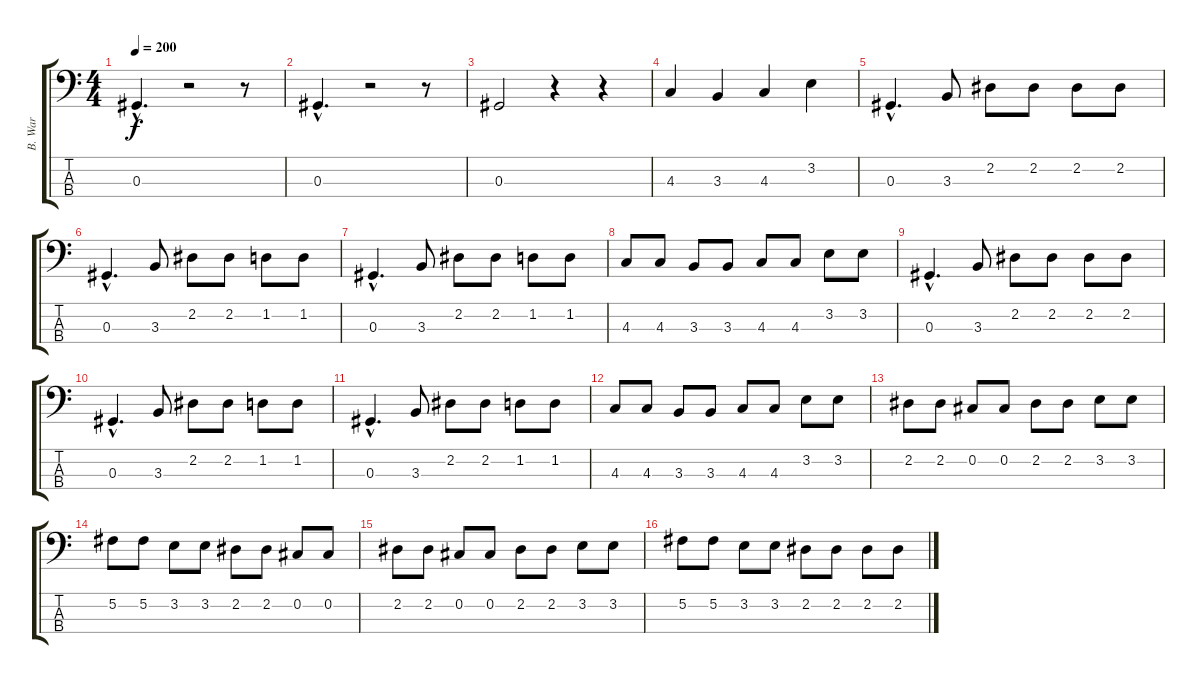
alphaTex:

\track ("B. War" "B. War") {instrument electricbassfinger}
\staff {score tabs}
\tuning (Gb2 Db2 Ab1 Eb1) {hide}
\ts (4 4)
\tempo 200
\clef f4
\ks c
0.3{hac}.4{d dy f} r.2 r.8 |
0.3{hac}.4{d} r.2 r.8 |
0.3.2 r.4 r.4 |
4.3.4 3.3.4 4.3.4 3.2.4 |
0.3{hac}.4{d} 3.3.8 2.2.8 2.2.8 2.2.8 2.2.8 |
0.3{hac}.4{d} 3.3.8 2.2.8 2.2.8 1.2.8 1.2.8 |
0.3{hac}.4{d} 3.3.8 2.2.8 2.2.8 1.2.8 1.2.8 |
4.3.8 4.3.8 3.3.8 3.3.8 4.3.8 4.3.8 3.2.8 3.2.8 |
0.3{hac}.4{d} 3.3.8 2.2.8 2.2.8 2.2.8 2.2.8 |
0.3{hac}.4{d} 3.3.8 2.2.8 2.2.8 1.2.8 1.2.8 |
0.3{hac}.4{d} 3.3.8 2.2.8 2.2.8 1.2.8 1.2.8 |
4.3.8 4.3.8 3.3.8 3.3.8 4.3.8 4.3.8 3.2.8 3.2.8 |
2.2.8 2.2.8 0.2.8 0.2.8 2.2.8 2.2.8 3.2.8 3.2.8 |
5.2.8 5.2.8 3.2.8 3.2.8 2.2.8 2.2.8 0.2.8 0.2.8 |
2.2.8 2.2.8 0.2.8 0.2.8 2.2.8 2.2.8 3.2.8 3.2.8 |
5.2.8 5.2.8 3.2.8 3.2.8 2.2.8 2.2.8 2.2.8 2.2.8
